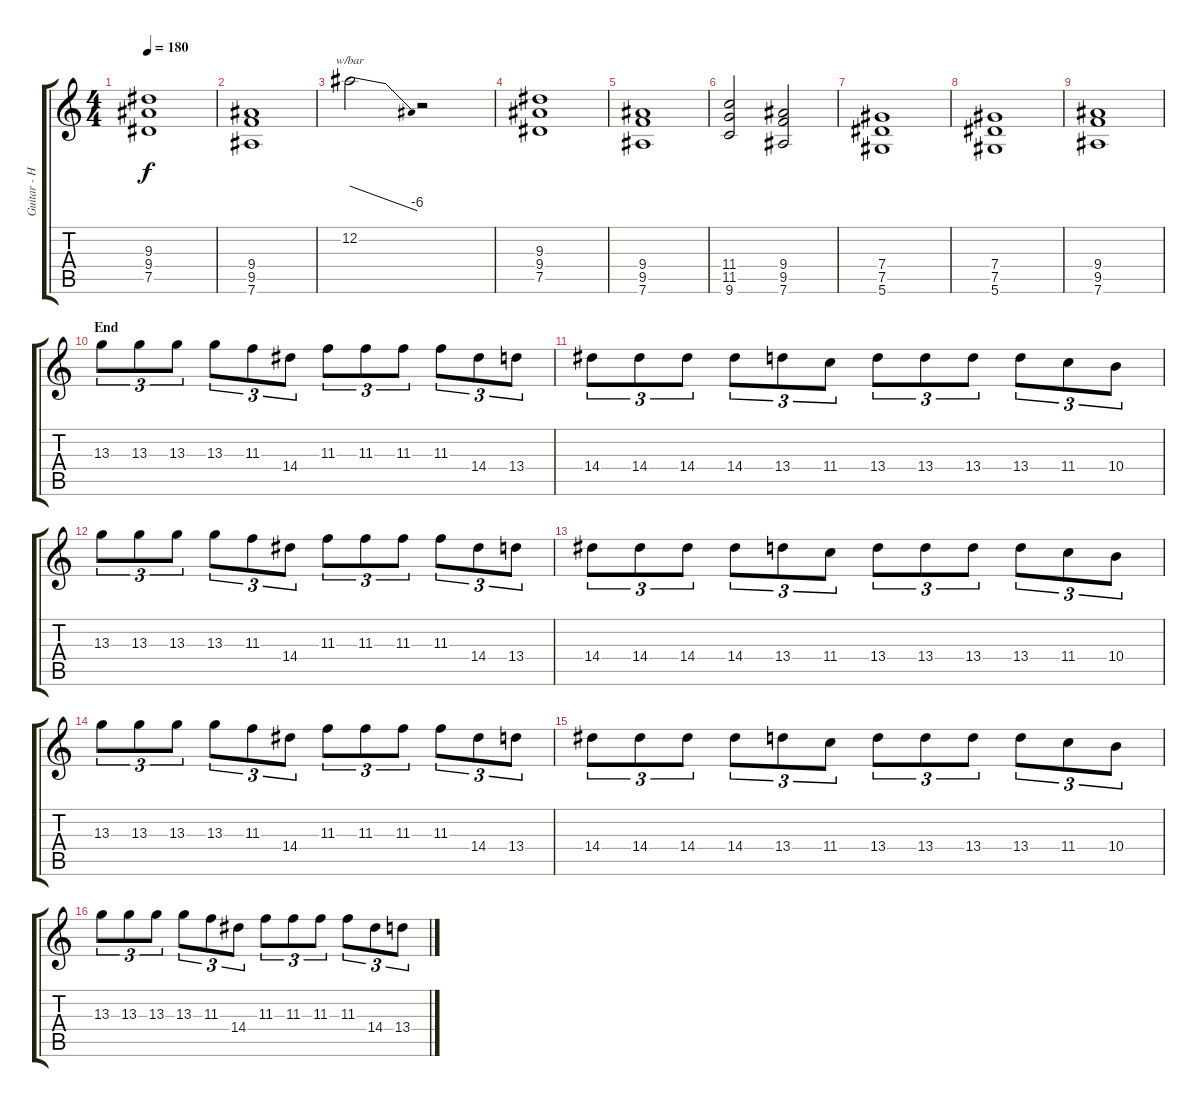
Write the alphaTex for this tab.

\track ("Guitar - Henjo Richter" "Guitar - H") {instrument overdrivenguitar}
\staff {score tabs}
\tuning (Eb4 Bb3 Gb3 Db3 Ab2 Eb2) {hide}
\ts (4 4)
\tempo 180
\clef g2
\ks c
(9.3 9.4 7.5).1{dy f} |
(9.4 9.5 7.6).1 |
12.2.2{tbe (dive default 0 0 60 -24)} r.2 |
(9.3 9.4 7.5).1 |
(9.4 9.5 7.6).1 |
(11.4 11.5 9.6).2 (9.4 9.5 7.6).2 |
(7.4 7.5 5.6).1 |
(7.4 7.5 5.6).1 |
(9.4 9.5 7.6).1 |
\section ("" "End")
13.3.8{tu (3 2)} 13.3.8{tu (3 2)} 13.3.8{tu (3 2)} 13.3.8{tu (3 2)} 11.3.8{tu (3 2)} 14.4.8{tu (3 2)} 11.3.8{tu (3 2)} 11.3.8{tu (3 2)} 11.3.8{tu (3 2)} 11.3.8{tu (3 2)} 14.4.8{tu (3 2)} 13.4.8{tu (3 2)} |
14.4.8{tu (3 2)} 14.4.8{tu (3 2)} 14.4.8{tu (3 2)} 14.4.8{tu (3 2)} 13.4.8{tu (3 2)} 11.4.8{tu (3 2)} 13.4.8{tu (3 2)} 13.4.8{tu (3 2)} 13.4.8{tu (3 2)} 13.4.8{tu (3 2)} 11.4.8{tu (3 2)} 10.4.8{tu (3 2)} |
13.3.8{tu (3 2)} 13.3.8{tu (3 2)} 13.3.8{tu (3 2)} 13.3.8{tu (3 2)} 11.3.8{tu (3 2)} 14.4.8{tu (3 2)} 11.3.8{tu (3 2)} 11.3.8{tu (3 2)} 11.3.8{tu (3 2)} 11.3.8{tu (3 2)} 14.4.8{tu (3 2)} 13.4.8{tu (3 2)} |
14.4.8{tu (3 2)} 14.4.8{tu (3 2)} 14.4.8{tu (3 2)} 14.4.8{tu (3 2)} 13.4.8{tu (3 2)} 11.4.8{tu (3 2)} 13.4.8{tu (3 2)} 13.4.8{tu (3 2)} 13.4.8{tu (3 2)} 13.4.8{tu (3 2)} 11.4.8{tu (3 2)} 10.4.8{tu (3 2)} |
13.3.8{tu (3 2)} 13.3.8{tu (3 2)} 13.3.8{tu (3 2)} 13.3.8{tu (3 2)} 11.3.8{tu (3 2)} 14.4.8{tu (3 2)} 11.3.8{tu (3 2)} 11.3.8{tu (3 2)} 11.3.8{tu (3 2)} 11.3.8{tu (3 2)} 14.4.8{tu (3 2)} 13.4.8{tu (3 2)} |
14.4.8{tu (3 2)} 14.4.8{tu (3 2)} 14.4.8{tu (3 2)} 14.4.8{tu (3 2)} 13.4.8{tu (3 2)} 11.4.8{tu (3 2)} 13.4.8{tu (3 2)} 13.4.8{tu (3 2)} 13.4.8{tu (3 2)} 13.4.8{tu (3 2)} 11.4.8{tu (3 2)} 10.4.8{tu (3 2)} |
13.3.8{tu (3 2)} 13.3.8{tu (3 2)} 13.3.8{tu (3 2)} 13.3.8{tu (3 2)} 11.3.8{tu (3 2)} 14.4.8{tu (3 2)} 11.3.8{tu (3 2)} 11.3.8{tu (3 2)} 11.3.8{tu (3 2)} 11.3.8{tu (3 2)} 14.4.8{tu (3 2)} 13.4.8{tu (3 2)}
